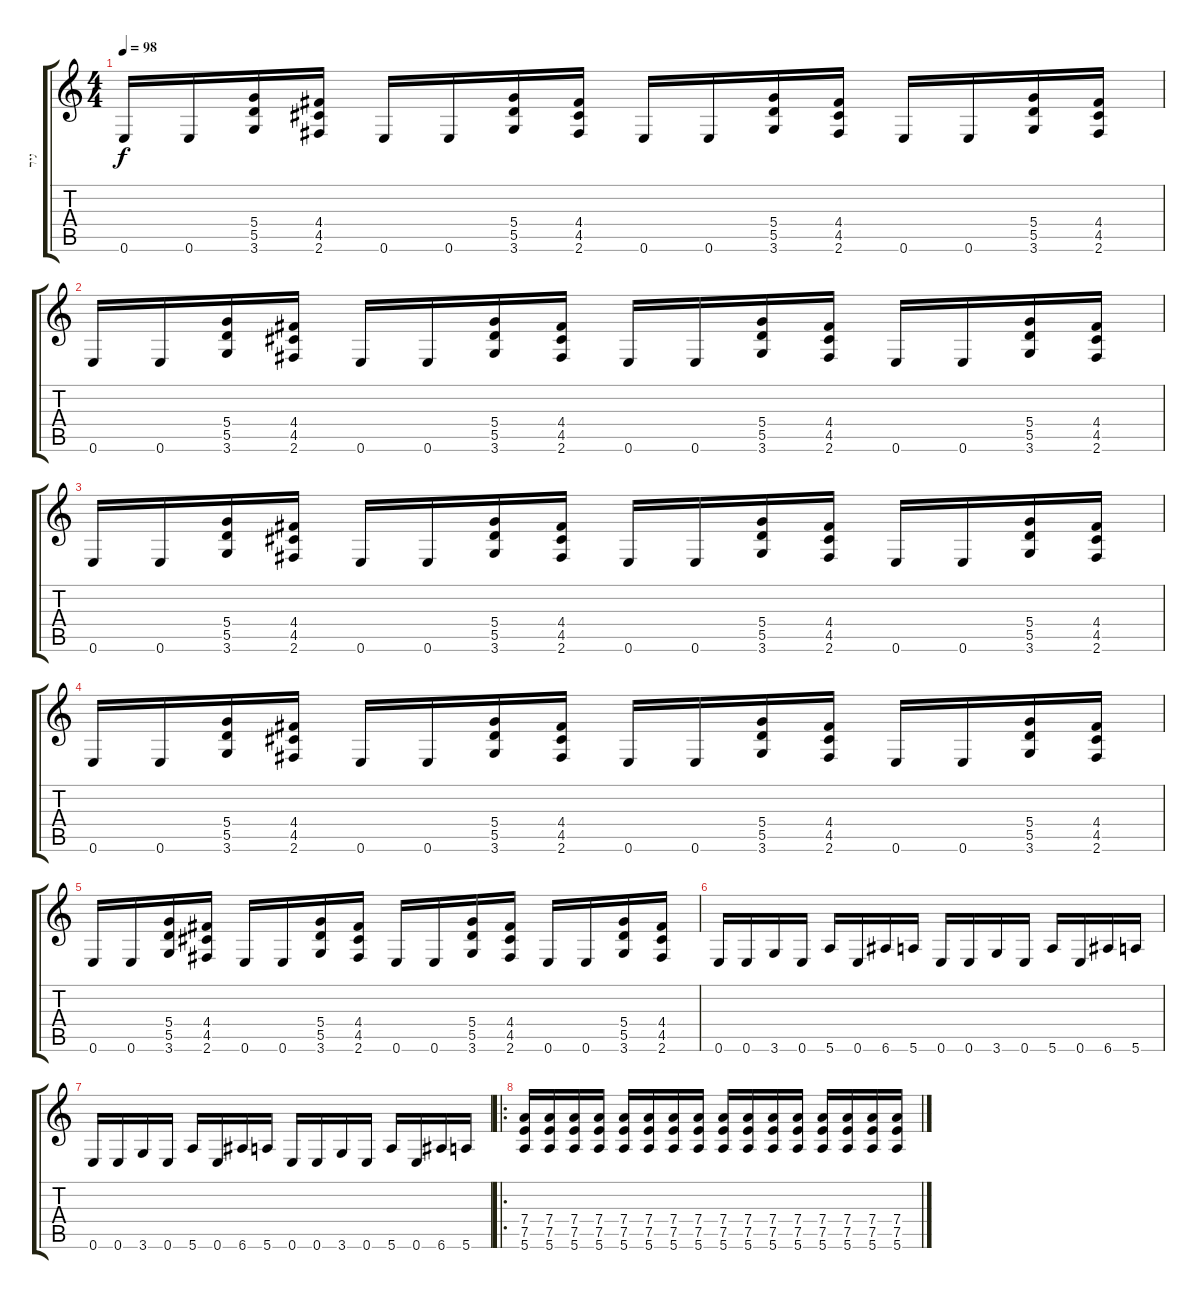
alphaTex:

\track ("ניר" "ניר") {instrument overdrivenguitar}
\staff {score tabs}
\tuning (E4 B3 G3 D3 A2 E2) {hide}
\ts (4 4)
\tempo 98
\clef g2
\ks c
0.6.16{dy f} 0.6.16 (5.4 5.5 3.6).16 (4.4 4.5 2.6).16 0.6.16 0.6.16 (5.4 5.5 3.6).16 (4.4 4.5 2.6).16 0.6.16 0.6.16 (5.4 5.5 3.6).16 (4.4 4.5 2.6).16 0.6.16 0.6.16 (5.4 5.5 3.6).16 (4.4 4.5 2.6).16 |
0.6.16 0.6.16 (5.4 5.5 3.6).16 (4.4 4.5 2.6).16 0.6.16 0.6.16 (5.4 5.5 3.6).16 (4.4 4.5 2.6).16 0.6.16 0.6.16 (5.4 5.5 3.6).16 (4.4 4.5 2.6).16 0.6.16 0.6.16 (5.4 5.5 3.6).16 (4.4 4.5 2.6).16 |
0.6.16 0.6.16 (5.4 5.5 3.6).16 (4.4 4.5 2.6).16 0.6.16 0.6.16 (5.4 5.5 3.6).16 (4.4 4.5 2.6).16 0.6.16 0.6.16 (5.4 5.5 3.6).16 (4.4 4.5 2.6).16 0.6.16 0.6.16 (5.4 5.5 3.6).16 (4.4 4.5 2.6).16 |
0.6.16 0.6.16 (5.4 5.5 3.6).16 (4.4 4.5 2.6).16 0.6.16 0.6.16 (5.4 5.5 3.6).16 (4.4 4.5 2.6).16 0.6.16 0.6.16 (5.4 5.5 3.6).16 (4.4 4.5 2.6).16 0.6.16 0.6.16 (5.4 5.5 3.6).16 (4.4 4.5 2.6).16 |
0.6.16 0.6.16 (5.4 5.5 3.6).16 (4.4 4.5 2.6).16 0.6.16 0.6.16 (5.4 5.5 3.6).16 (4.4 4.5 2.6).16 0.6.16 0.6.16 (5.4 5.5 3.6).16 (4.4 4.5 2.6).16 0.6.16 0.6.16 (5.4 5.5 3.6).16 (4.4 4.5 2.6).16 |
0.6.16 0.6.16 3.6.16 0.6.16 5.6.16 0.6.16 6.6.16 5.6.16 0.6.16 0.6.16 3.6.16 0.6.16 5.6.16 0.6.16 6.6.16 5.6.16 |
0.6.16 0.6.16 3.6.16 0.6.16 5.6.16 0.6.16 6.6.16 5.6.16 0.6.16 0.6.16 3.6.16 0.6.16 5.6.16 0.6.16 6.6.16 5.6.16 |
\ro
(7.4 7.5 5.6).16 (7.4 7.5 5.6).16 (7.4 7.5 5.6).16 (7.4 7.5 5.6).16 (7.4 7.5 5.6).16 (7.4 7.5 5.6).16 (7.4 7.5 5.6).16 (7.4 7.5 5.6).16 (7.4 7.5 5.6).16 (7.4 7.5 5.6).16 (7.4 7.5 5.6).16 (7.4 7.5 5.6).16 (7.4 7.5 5.6).16 (7.4 7.5 5.6).16 (7.4 7.5 5.6).16 (7.4 7.5 5.6).16
